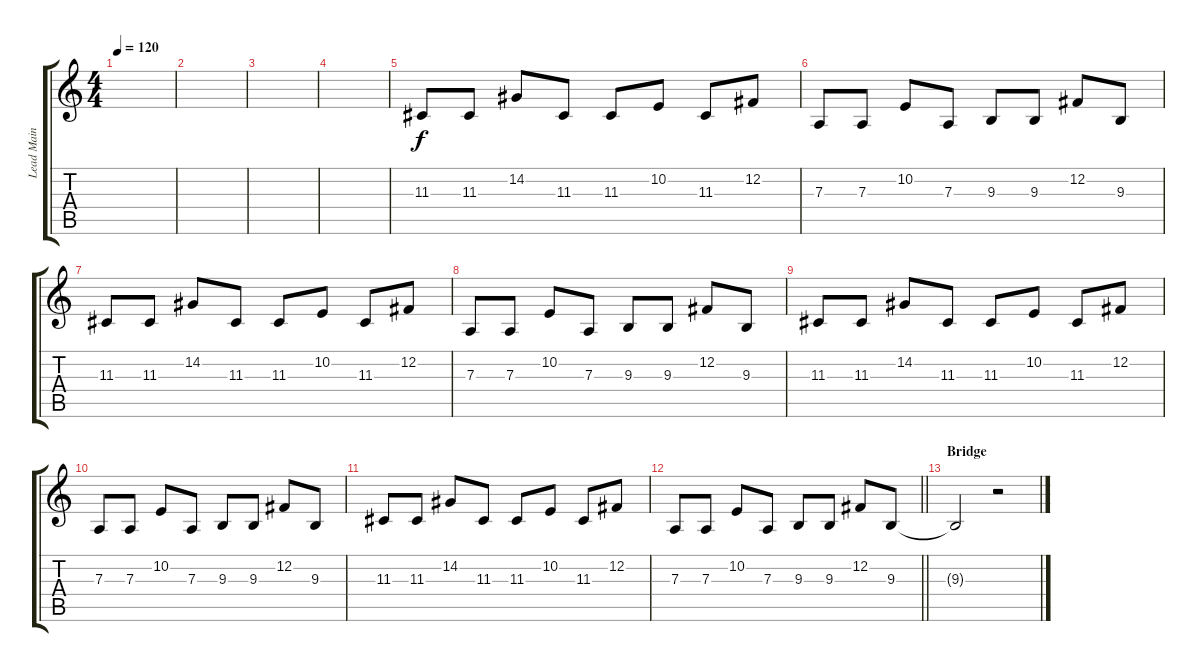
\track ("Lead Main" "Lead Main") {instrument lead2sawtooth}
\staff {score tabs}
\tuning (B3 Gb3 D3 A2 E2 B1) {hide}
\ts (4 4)
\tempo 120
\clef g2
\ks c
|
|
|
|
11.3.8 11.3.8 14.2.8 11.3.8 11.3.8 10.2.8 11.3.8 12.2.8 |
7.3.8 7.3.8 10.2.8 7.3.8 9.3.8 9.3.8 12.2.8 9.3.8 |
11.3.8 11.3.8 14.2.8 11.3.8 11.3.8 10.2.8 11.3.8 12.2.8 |
7.3.8 7.3.8 10.2.8 7.3.8 9.3.8 9.3.8 12.2.8 9.3.8 |
11.3.8 11.3.8 14.2.8 11.3.8 11.3.8 10.2.8 11.3.8 12.2.8 |
7.3.8 7.3.8 10.2.8 7.3.8 9.3.8 9.3.8 12.2.8 9.3.8 |
11.3.8 11.3.8 14.2.8 11.3.8 11.3.8 10.2.8 11.3.8 12.2.8 |
\barLineRight lightlight
7.3.8 7.3.8 10.2.8 7.3.8 9.3.8 9.3.8 12.2.8 9.3.8 |
\section ("" "Bridge")
9.3{t}.2 r.2
